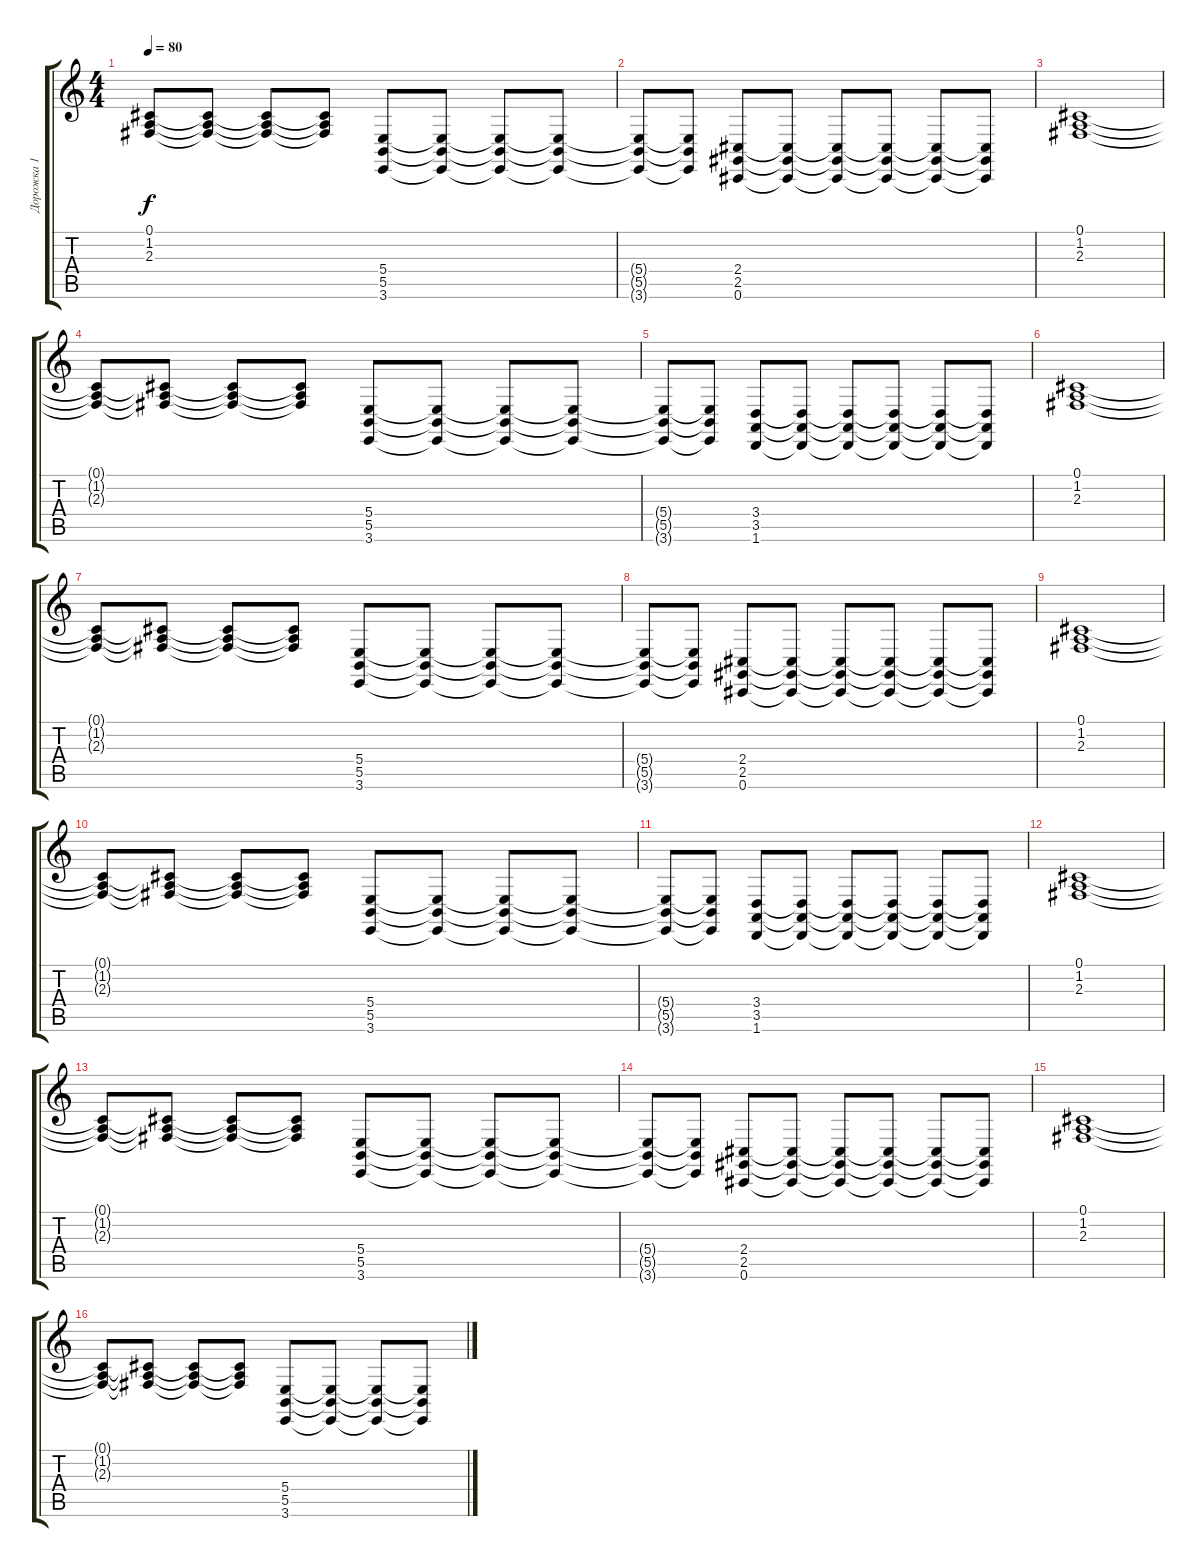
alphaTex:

\track ("Дорожка 1" "Дорожка 1") {instrument pad2warm}
\staff {score tabs}
\tuning (Db4 Ab3 E3 B2 Gb2 Db2) {hide}
\ts (4 4)
\tempo 80
\clef g2
\ks c
(0.1{t} 1.2{t} 2.3{t}).8{dy f} (0.1{t} 1.2{t} 2.3{t}).8 (0.1{t} 1.2{t} 2.3{t}).8 (0.1{t} 1.2{t} 2.3{t}).8 (5.4 5.5 3.6).8 (5.4{t} 5.5{t} 3.6{t}).8 (5.4{t} 5.5{t} 3.6{t}).8 (5.4{t} 5.5{t} 3.6{t}).8 |
(5.4{t} 5.5{t} 3.6{t}).8 (5.4{t} 5.5{t} 3.6{t}).8 (2.4 2.5 0.6).8 (2.4{t} 2.5{t} 0.6{t}).8 (2.4{t} 2.5{t} 0.6{t}).8 (2.4{t} 2.5{t} 0.6{t}).8 (2.4{t} 2.5{t} 0.6{t}).8 (2.4{t} 2.5{t} 0.6{t}).8 |
(0.1 1.2 2.3).1 |
(0.1{t} 1.2{t} 2.3{t}).8 (0.1{t} 1.2{t} 2.3{t}).8 (0.1{t} 1.2{t} 2.3{t}).8 (0.1{t} 1.2{t} 2.3{t}).8 (5.4 5.5 3.6).8 (5.4{t} 5.5{t} 3.6{t}).8 (5.4{t} 5.5{t} 3.6{t}).8 (5.4{t} 5.5{t} 3.6{t}).8 |
(5.4{t} 5.5{t} 3.6{t}).8 (5.4{t} 5.5{t} 3.6{t}).8 (3.4 3.5 1.6).8 (3.4{t} 3.5{t} 1.6{t}).8 (3.4{t} 3.5{t} 1.6{t}).8 (3.4{t} 3.5{t} 1.6{t}).8 (3.4{t} 3.5{t} 1.6{t}).8 (3.4{t} 3.5{t} 1.6{t}).8 |
(0.1 1.2 2.3).1 |
(0.1{t} 1.2{t} 2.3{t}).8 (0.1{t} 1.2{t} 2.3{t}).8 (0.1{t} 1.2{t} 2.3{t}).8 (0.1{t} 1.2{t} 2.3{t}).8 (5.4 5.5 3.6).8 (5.4{t} 5.5{t} 3.6{t}).8 (5.4{t} 5.5{t} 3.6{t}).8 (5.4{t} 5.5{t} 3.6{t}).8 |
(5.4{t} 5.5{t} 3.6{t}).8 (5.4{t} 5.5{t} 3.6{t}).8 (2.4 2.5 0.6).8 (2.4{t} 2.5{t} 0.6{t}).8 (2.4{t} 2.5{t} 0.6{t}).8 (2.4{t} 2.5{t} 0.6{t}).8 (2.4{t} 2.5{t} 0.6{t}).8 (2.4{t} 2.5{t} 0.6{t}).8 |
(0.1 1.2 2.3).1 |
(0.1{t} 1.2{t} 2.3{t}).8 (0.1{t} 1.2{t} 2.3{t}).8 (0.1{t} 1.2{t} 2.3{t}).8 (0.1{t} 1.2{t} 2.3{t}).8 (5.4 5.5 3.6).8 (5.4{t} 5.5{t} 3.6{t}).8 (5.4{t} 5.5{t} 3.6{t}).8 (5.4{t} 5.5{t} 3.6{t}).8 |
(5.4{t} 5.5{t} 3.6{t}).8 (5.4{t} 5.5{t} 3.6{t}).8 (3.4 3.5 1.6).8 (3.4{t} 3.5{t} 1.6{t}).8 (3.4{t} 3.5{t} 1.6{t}).8 (3.4{t} 3.5{t} 1.6{t}).8 (3.4{t} 3.5{t} 1.6{t}).8 (3.4{t} 3.5{t} 1.6{t}).8 |
(0.1 1.2 2.3).1 |
(0.1{t} 1.2{t} 2.3{t}).8 (0.1{t} 1.2{t} 2.3{t}).8 (0.1{t} 1.2{t} 2.3{t}).8 (0.1{t} 1.2{t} 2.3{t}).8 (5.4 5.5 3.6).8 (5.4{t} 5.5{t} 3.6{t}).8 (5.4{t} 5.5{t} 3.6{t}).8 (5.4{t} 5.5{t} 3.6{t}).8 |
(5.4{t} 5.5{t} 3.6{t}).8 (5.4{t} 5.5{t} 3.6{t}).8 (2.4 2.5 0.6).8 (2.4{t} 2.5{t} 0.6{t}).8 (2.4{t} 2.5{t} 0.6{t}).8 (2.4{t} 2.5{t} 0.6{t}).8 (2.4{t} 2.5{t} 0.6{t}).8 (2.4{t} 2.5{t} 0.6{t}).8 |
(0.1 1.2 2.3).1 |
(0.1{t} 1.2{t} 2.3{t}).8 (0.1{t} 1.2{t} 2.3{t}).8 (0.1{t} 1.2{t} 2.3{t}).8 (0.1{t} 1.2{t} 2.3{t}).8 (5.4 5.5 3.6).8 (5.4{t} 5.5{t} 3.6{t}).8 (5.4{t} 5.5{t} 3.6{t}).8 (5.4{t} 5.5{t} 3.6{t}).8
